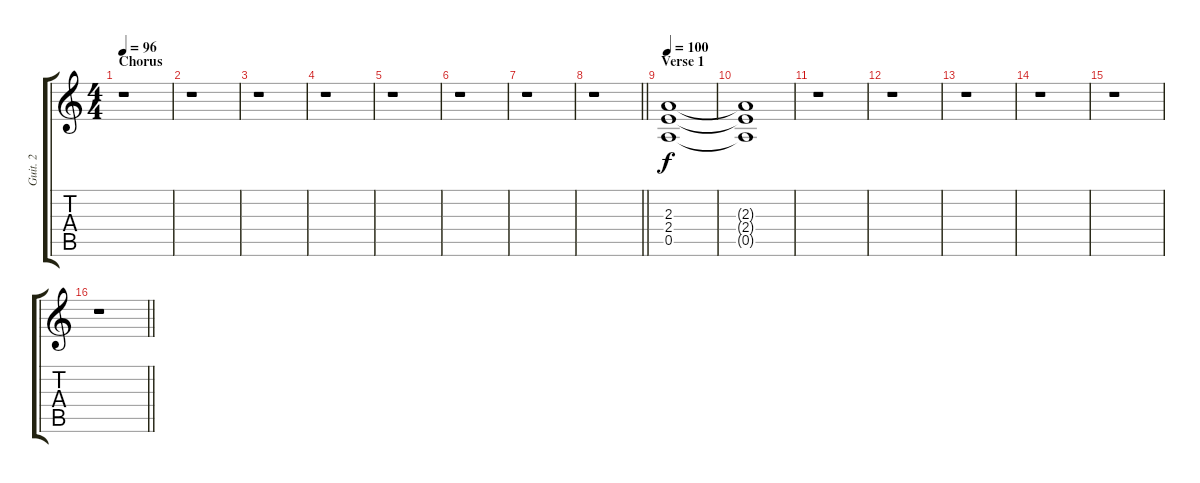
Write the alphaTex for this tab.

\track ("Guit. 2" "Guit. 2") {instrument overdrivenguitar}
\staff {score tabs}
\tuning (E4 B3 G3 D3 A2 E2) {hide}
\ts (4 4)
\section ("" "Chorus")
\tempo 96
\clef g2
\ks c
r.1{dy f} |
r.1 |
r.1 |
r.1 |
r.1 |
r.1 |
r.1 |
\barLineRight lightlight
r.1 |
\section ("" "Verse 1")
\tempo 100
(2.3 2.4 0.5).1 |
(2.3{t} 2.4{t} 0.5{t}).1 |
r.1 |
r.1 |
r.1 |
r.1 |
r.1 |
\barLineRight lightlight
r.1
